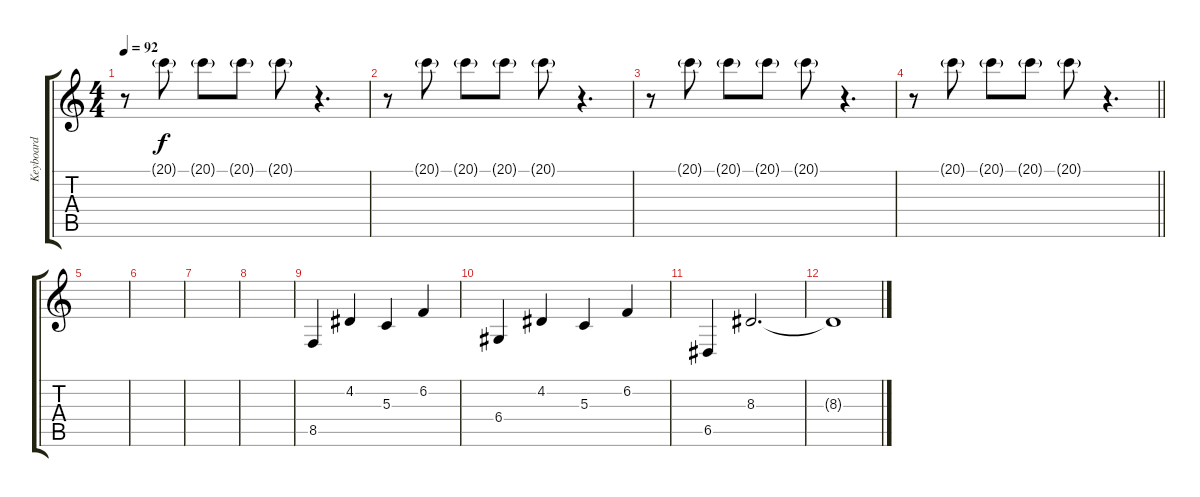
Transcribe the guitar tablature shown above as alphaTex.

\track ("Keyboard" "Keyboard") {instrument stringensemble1}
\staff {score tabs}
\tuning (E4 B3 G3 D3 A2 E2) {hide}
\ts (4 4)
\tempo 92
\clef g2
\ks c
r.8{dy f} 20.1{g}.8 20.1{g}.8 20.1{g}.8 20.1{g}.8 r.4{d} |
r.8 20.1{g}.8 20.1{g}.8 20.1{g}.8 20.1{g}.8 r.4{d} |
r.8 20.1{g}.8 20.1{g}.8 20.1{g}.8 20.1{g}.8 r.4{d} |
\barLineRight lightlight
r.8 20.1{g}.8 20.1{g}.8 20.1{g}.8 20.1{g}.8 r.4{d} |
|
|
|
|
8.5.4 4.2.4 5.3.4 6.2.4 |
6.4.4 4.2.4 5.3.4 6.2.4 |
6.5.4 8.3.2{d} |
8.3{t}.1
